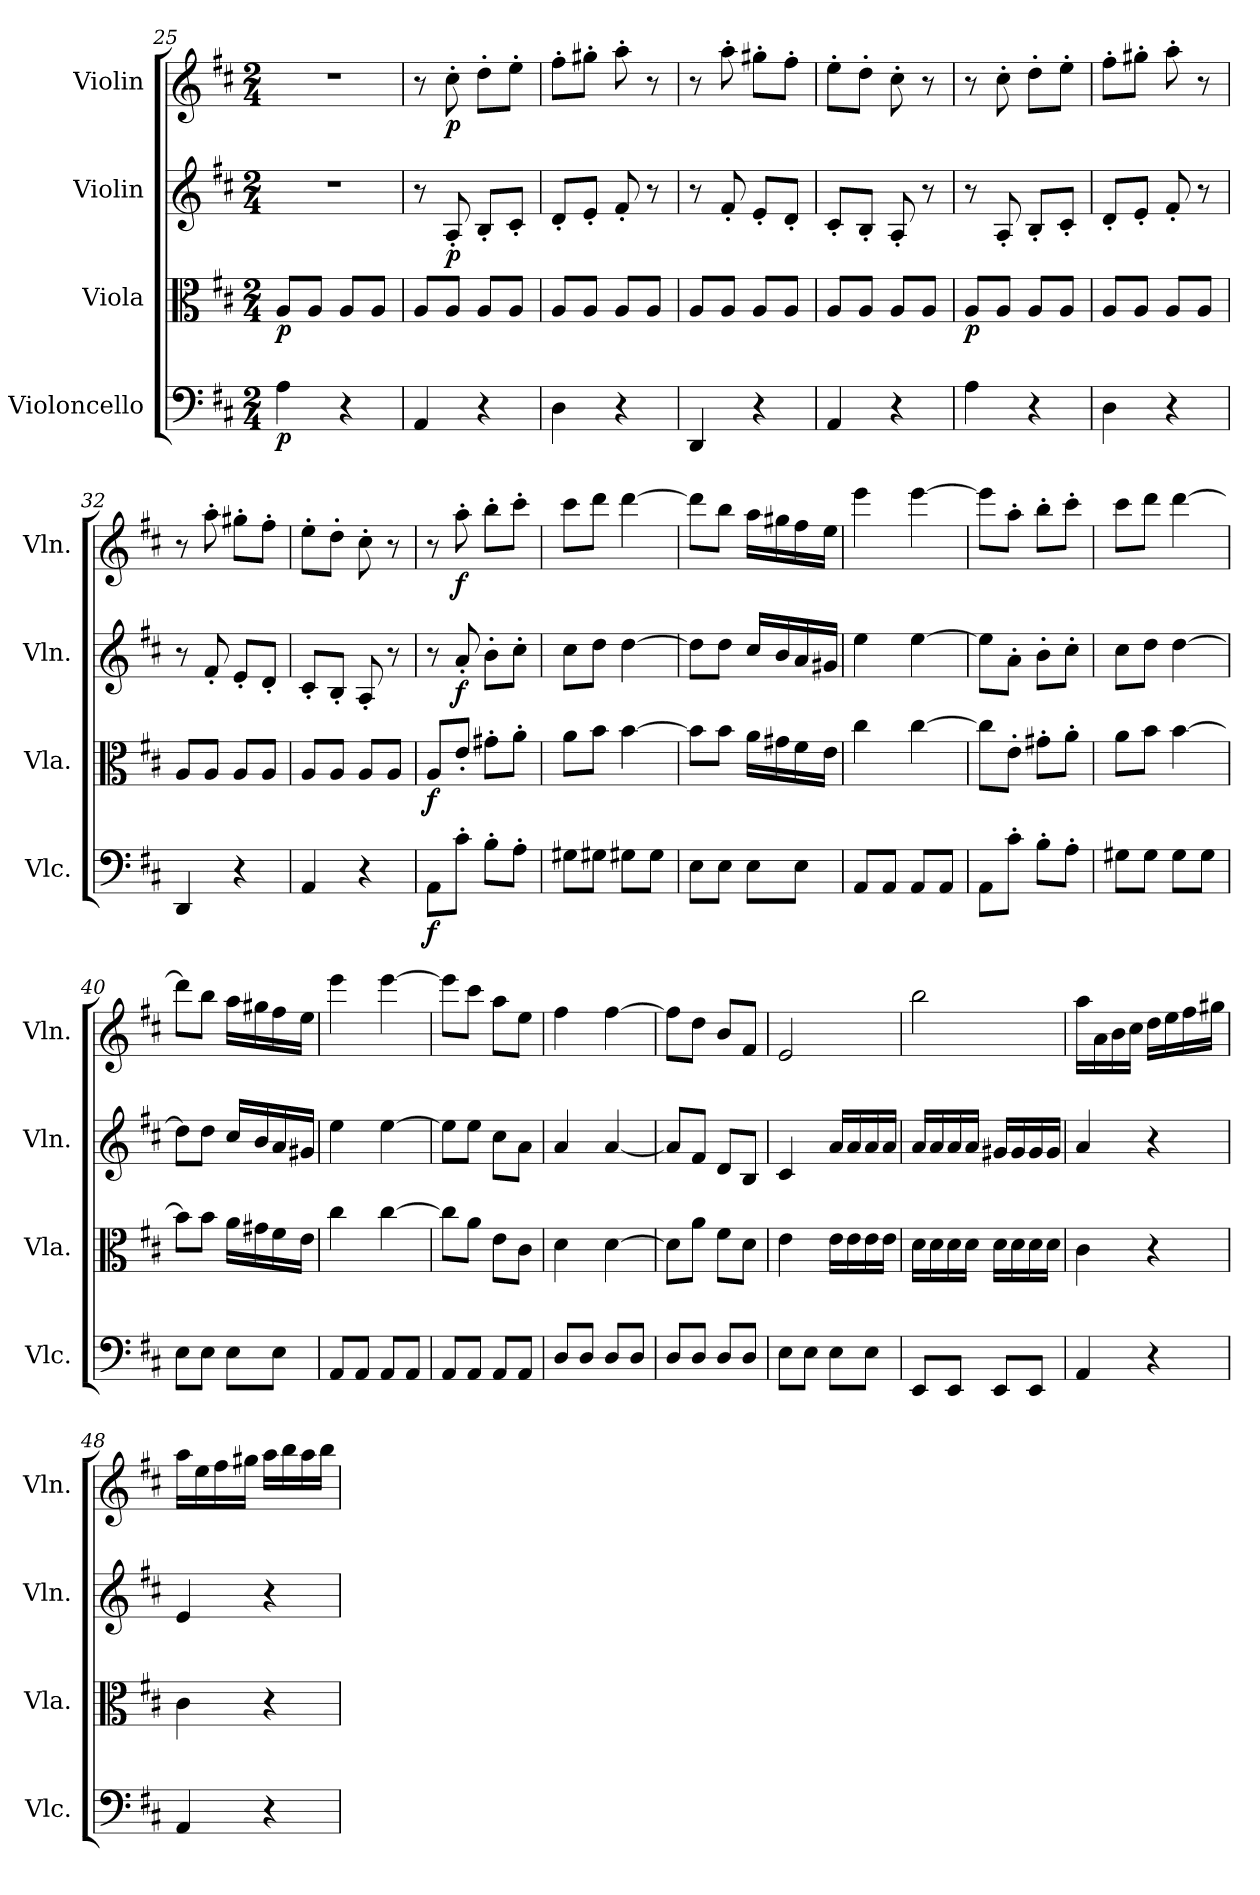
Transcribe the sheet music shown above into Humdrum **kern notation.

**kern	**dynam	**kern	**dynam	**kern	**dynam	**kern	**dynam
*part4	*part4	*part3	*part3	*part2	*part2	*part1	*part1
*staff4	*staff4	*staff3	*staff3	*staff2	*staff2	*staff1	*staff1
*I"Violoncello	*	*I"Viola	*	*I"Violin	*	*I"Violin	*
*I'Vlc.	*	*I'Vla.	*	*I'Vln.	*	*I'Vln.	*
*clefF4	*	*clefC3	*	*clefG2	*	*clefG2	*
*k[f#c#]	*	*k[f#c#]	*	*k[f#c#]	*	*k[f#c#]	*
*M2/4	*	*M2/4	*	*M2/4	*	*M2/4	*
=25	=25	=25	=25	=25	=25	=25	=25
!	!LO:DY:b	!	!LO:DY:b	!	!	!	!
4A\	p	8A/L	p	2r	.	2r	.
.	.	8A/J	.	.	.	.	.
4r	.	8A/L	.	.	.	.	.
.	.	8A/J	.	.	.	.	.
=26	=26	=26	=26	=26	=26	=26	=26
4AA/	.	8A/L	.	8r	.	8r	.
!	!	!	!	!	!LO:DY:b	!	!LO:DY:b
.	.	8A/J	.	8A'/	p	8cc#'\	p
4r	.	8A/L	.	8B'/L	.	8dd'\L	.
.	.	8A/J	.	8c#'/J	.	8ee'\J	.
=27	=27	=27	=27	=27	=27	=27	=27
4D\	.	8A/L	.	8d'/L	.	8ff#'\L	.
.	.	8A/J	.	8e'/J	.	8gg#X'\J	.
4r	.	8A/L	.	8f#'/	.	8aa'\	.
.	.	8A/J	.	8r	.	8r	.
=28	=28	=28	=28	=28	=28	=28	=28
4DD/	.	8A/L	.	8r	.	8r	.
.	.	8A/J	.	8f#'/	.	8aa'\	.
4r	.	8A/L	.	8e'/L	.	8gg#X'\L	.
.	.	8A/J	.	8d'/J	.	8ff#'\J	.
=29	=29	=29	=29	=29	=29	=29	=29
4AA/	.	8A/L	.	8c#'/L	.	8ee'\L	.
.	.	8A/J	.	8B'/J	.	8dd'\J	.
4r	.	8A/L	.	8A'/	.	8cc#'\	.
.	.	8A/J	.	8r	.	8r	.
!!LO:LB:g=z
=30	=30	=30	=30	=30	=30	=30	=30
!	!	!	!LO:DY:b	!	!	!	!
4A\	.	8A/L	p	8r	.	8r	.
.	.	8A/J	.	8A'/	.	8cc#'\	.
4r	.	8A/L	.	8B'/L	.	8dd'\L	.
.	.	8A/J	.	8c#'/J	.	8ee'\J	.
=31	=31	=31	=31	=31	=31	=31	=31
4D\	.	8A/L	.	8d'/L	.	8ff#'\L	.
.	.	8A/J	.	8e'/J	.	8gg#X'\J	.
4r	.	8A/L	.	8f#'/	.	8aa'\	.
.	.	8A/J	.	8r	.	8r	.
=32	=32	=32	=32	=32	=32	=32	=32
4DD/	.	8A/L	.	8r	.	8r	.
.	.	8A/J	.	8f#'/	.	8aa'\	.
4r	.	8A/L	.	8e'/L	.	8gg#X'\L	.
.	.	8A/J	.	8d'/J	.	8ff#'\J	.
=33	=33	=33	=33	=33	=33	=33	=33
4AA/	.	8A/L	.	8c#'/L	.	8ee'\L	.
.	.	8A/J	.	8B'/J	.	8dd'\J	.
4r	.	8A/L	.	8A'/	.	8cc#'\	.
.	.	8A/J	.	8r	.	8r	.
=34	=34	=34	=34	=34	=34	=34	=34
!	!LO:DY:b	!	!LO:DY:b	!	!	!	!
8AA\L	f	8A/L	f	8r	.	8r	.
!	!	!	!	!	!LO:DY:b	!	!LO:DY:b
8c#'\J	.	8e'/J	.	8a'/	f	8aa'\	f
8B'\L	.	8g#X'\L	.	8b'\L	.	8bb'\L	.
8A'\J	.	8a'\J	.	8cc#'\J	.	8ccc#'\J	.
=35	=35	=35	=35	=35	=35	=35	=35
8G#X\L	.	8a\L	.	8cc#\L	.	8ccc#\L	.
8G#X\J	.	8b\J	.	8dd\J	.	8ddd\J	.
8G#X\L	.	[4b\	.	[4dd\	.	[4ddd\	.
8G#\J	.	.	.	.	.	.	.
!!LO:PB:g=z
=36	=36	=36	=36	=36	=36	=36	=36
8E\L	.	8b\L]	.	8dd\L]	.	8ddd\L]	.
8E\J	.	8b\J	.	8dd\J	.	8bb\J	.
8E\L	.	16a\LL	.	16cc#/LL	.	16aa\LL	.
.	.	16g#X\	.	16b/	.	16gg#X\	.
8E\J	.	16f#\	.	16a/	.	16ff#\	.
.	.	16e\JJ	.	16g#X/JJ	.	16ee\JJ	.
=37	=37	=37	=37	=37	=37	=37	=37
8AA/L	.	4cc#\	.	4ee\	.	4eee\	.
8AA/J	.	.	.	.	.	.	.
8AA/L	.	[4cc#\	.	[4ee\	.	[4eee\	.
8AA/J	.	.	.	.	.	.	.
=38	=38	=38	=38	=38	=38	=38	=38
8AA\L	.	8cc#\L]	.	8ee\L]	.	8eee\L]	.
8c#'\J	.	8e'\J	.	8a'\J	.	8aa'\J	.
8B'\L	.	8g#X'\L	.	8b'\L	.	8bb'\L	.
8A'\J	.	8a'\J	.	8cc#'\J	.	8ccc#'\J	.
=39	=39	=39	=39	=39	=39	=39	=39
8G#X\L	.	8a\L	.	8cc#\L	.	8ccc#\L	.
8G#\J	.	8b\J	.	8dd\J	.	8ddd\J	.
8G#\L	.	[4b\	.	[4dd\	.	[4ddd\	.
8G#\J	.	.	.	.	.	.	.
=40	=40	=40	=40	=40	=40	=40	=40
8E\L	.	8b\L]	.	8dd\L]	.	8ddd\L]	.
8E\J	.	8b\J	.	8dd\J	.	8bb\J	.
8E\L	.	16a\LL	.	16cc#/LL	.	16aa\LL	.
.	.	16g#X\	.	16b/	.	16gg#X\	.
8E\J	.	16f#\	.	16a/	.	16ff#\	.
.	.	16e\JJ	.	16g#X/JJ	.	16ee\JJ	.
=41	=41	=41	=41	=41	=41	=41	=41
8AA/L	.	4cc#\	.	4ee\	.	4eee\	.
8AA/J	.	.	.	.	.	.	.
8AA/L	.	[4cc#\	.	[4ee\	.	[4eee\	.
8AA/J	.	.	.	.	.	.	.
!!LO:LB:g=z
=42	=42	=42	=42	=42	=42	=42	=42
8AA/L	.	8cc#\L]	.	8ee\L]	.	8eee\L]	.
8AA/J	.	8a\J	.	8ee\J	.	8ccc#\J	.
8AA/L	.	8e\L	.	8cc#\L	.	8aa\L	.
8AA/J	.	8c#\J	.	8a\J	.	8ee\J	.
=43	=43	=43	=43	=43	=43	=43	=43
8D/L	.	4d\	.	4a/	.	4ff#\	.
8D/J	.	.	.	.	.	.	.
8D/L	.	[4d\	.	[4a/	.	[4ff#\	.
8D/J	.	.	.	.	.	.	.
=44	=44	=44	=44	=44	=44	=44	=44
8D/L	.	8d\L]	.	8a/L]	.	8ff#\L]	.
8D/J	.	8a\J	.	8f#/J	.	8dd\J	.
8D/L	.	8f#\L	.	8d/L	.	8b/L	.
8D/J	.	8d\J	.	8B/J	.	8f#/J	.
=45	=45	=45	=45	=45	=45	=45	=45
8E\L	.	4e\	.	4c#/	.	2e/	.
8E\J	.	.	.	.	.	.	.
8E\L	.	16e\LL	.	16a/LL	.	.	.
.	.	16e\	.	16a/	.	.	.
8E\J	.	16e\	.	16a/	.	.	.
.	.	16e\JJ	.	16a/JJ	.	.	.
=46	=46	=46	=46	=46	=46	=46	=46
8EE/L	.	16d\LL	.	16a/LL	.	2bb\	.
.	.	16d\	.	16a/	.	.	.
8EE/J	.	16d\	.	16a/	.	.	.
.	.	16d\JJ	.	16a/JJ	.	.	.
8EE/L	.	16d\LL	.	16g#X/LL	.	.	.
.	.	16d\	.	16g#/	.	.	.
8EE/J	.	16d\	.	16g#/	.	.	.
.	.	16d\JJ	.	16g#/JJ	.	.	.
=47	=47	=47	=47	=47	=47	=47	=47
4AA/	.	4c#\	.	4a/	.	16aa\LL	.
.	.	.	.	.	.	16a\	.
.	.	.	.	.	.	16b\	.
.	.	.	.	.	.	16cc#\JJ	.
4r	.	4r	.	4r	.	16dd\LL	.
.	.	.	.	.	.	16ee\	.
.	.	.	.	.	.	16ff#\	.
.	.	.	.	.	.	16gg#X\JJ	.
!!LO:LB:g=z
=48	=48	=48	=48	=48	=48	=48	=48
4AA/	.	4c#\	.	4e/	.	16aa\LL	.
.	.	.	.	.	.	16ee\	.
.	.	.	.	.	.	16ff#\	.
.	.	.	.	.	.	16gg#X\JJ	.
4r	.	4r	.	4r	.	16aa\LL	.
.	.	.	.	.	.	16bb\	.
.	.	.	.	.	.	16aa\	.
.	.	.	.	.	.	16bb\JJ	.
=	=	=	=	=	=	=	=
*-	*-	*-	*-	*-	*-	*-	*-
